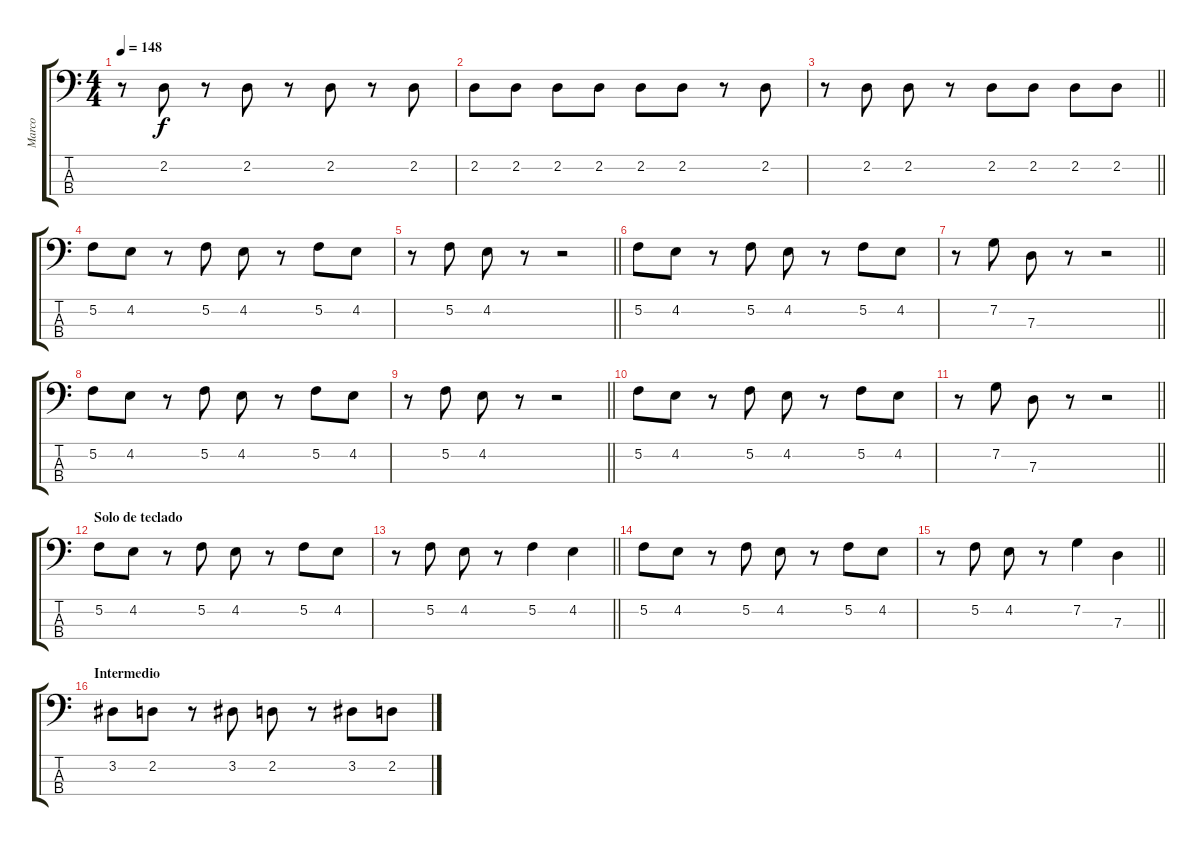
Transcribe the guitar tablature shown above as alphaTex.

\track ("Marco" "Marco") {instrument electricbasspick}
\staff {score tabs}
\tuning (F2 C2 G1 D1) {hide}
\ts (4 4)
\tempo 148
\clef f4
\ks c
r.8{dy f} 2.2.8 r.8 2.2.8 r.8 2.2.8 r.8 2.2.8 |
2.2.8 2.2.8 2.2.8 2.2.8 2.2.8 2.2.8 r.8 2.2.8 |
\barLineRight lightlight
r.8 2.2.8 2.2.8 r.8 2.2.8 2.2.8 2.2.8 2.2.8 |
5.2.8 4.2.8 r.8 5.2.8 4.2.8 r.8 5.2.8 4.2.8 |
\barLineRight lightlight
r.8 5.2.8 4.2.8 r.8 r.2 |
5.2.8 4.2.8 r.8 5.2.8 4.2.8 r.8 5.2.8 4.2.8 |
\barLineRight lightlight
r.8 7.2.8 7.3.8 r.8 r.2 |
5.2.8 4.2.8 r.8 5.2.8 4.2.8 r.8 5.2.8 4.2.8 |
\barLineRight lightlight
r.8 5.2.8 4.2.8 r.8 r.2 |
5.2.8 4.2.8 r.8 5.2.8 4.2.8 r.8 5.2.8 4.2.8 |
\barLineRight lightlight
r.8 7.2.8 7.3.8 r.8 r.2 |
\section ("" "Solo de teclado")
5.2.8 4.2.8 r.8 5.2.8 4.2.8 r.8 5.2.8 4.2.8 |
\barLineRight lightlight
r.8 5.2.8 4.2.8 r.8 5.2.4 4.2.4 |
5.2.8 4.2.8 r.8 5.2.8 4.2.8 r.8 5.2.8 4.2.8 |
\barLineRight lightlight
r.8 5.2.8 4.2.8 r.8 7.2.4 7.3.4 |
\section ("" "Intermedio")
3.2.8 2.2.8 r.8 3.2.8 2.2.8 r.8 3.2.8 2.2.8
